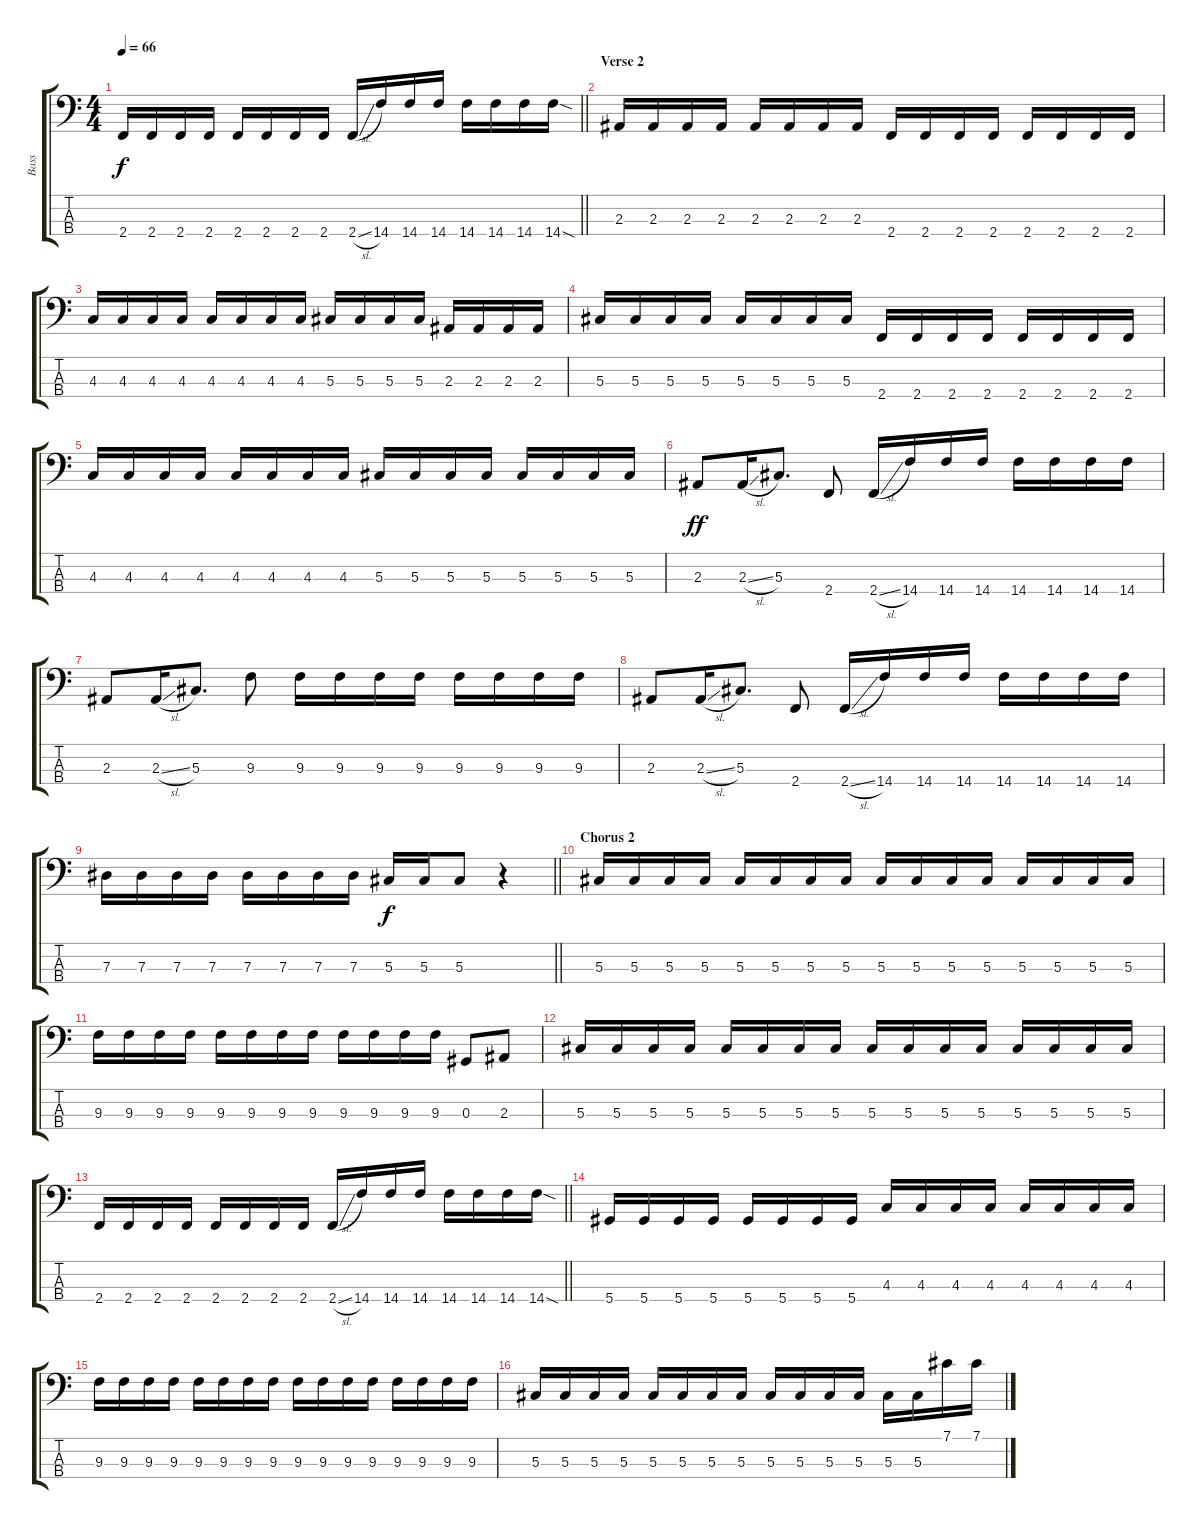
\track ("Bass" "Bass") {instrument electricbassfinger}
\staff {score tabs}
\tuning (Gb2 Db2 Ab1 Eb1) {hide}
\ts (4 4)
\tempo 66
\clef f4
\barLineRight lightlight
\ks c
2.4.16{dy f} 2.4.16 2.4.16 2.4.16 2.4.16 2.4.16 2.4.16 2.4.16 2.4{sl}.16 14.4.16 14.4.16 14.4.16 14.4.16 14.4.16 14.4.16 14.4{sod}.16 |
\section ("" "Verse 2")
2.3.16 2.3.16 2.3.16 2.3.16 2.3.16 2.3.16 2.3.16 2.3.16 2.4.16 2.4.16 2.4.16 2.4.16 2.4.16 2.4.16 2.4.16 2.4.16 |
4.3.16 4.3.16 4.3.16 4.3.16 4.3.16 4.3.16 4.3.16 4.3.16 5.3.16 5.3.16 5.3.16 5.3.16 2.3.16 2.3.16 2.3.16 2.3.16 |
5.3.16 5.3.16 5.3.16 5.3.16 5.3.16 5.3.16 5.3.16 5.3.16 2.4.16 2.4.16 2.4.16 2.4.16 2.4.16 2.4.16 2.4.16 2.4.16 |
4.3.16 4.3.16 4.3.16 4.3.16 4.3.16 4.3.16 4.3.16 4.3.16 5.3.16 5.3.16 5.3.16 5.3.16 5.3.16 5.3.16 5.3.16 5.3.16 |
2.3.8{dy ff} 2.3{sl}.16 5.3.8{d} 2.4.8 2.4{sl}.16 14.4.16 14.4.16 14.4.16 14.4.16 14.4.16 14.4.16 14.4.16 |
2.3.8 2.3{sl}.16 5.3.8{d} 9.3.8 9.3.16 9.3.16 9.3.16 9.3.16 9.3.16 9.3.16 9.3.16 9.3.16 |
2.3.8 2.3{sl}.16 5.3.8{d} 2.4.8 2.4{sl}.16 14.4.16 14.4.16 14.4.16 14.4.16 14.4.16 14.4.16 14.4.16 |
\barLineRight lightlight
7.3.16 7.3.16 7.3.16 7.3.16 7.3.16 7.3.16 7.3.16 7.3.16 5.3.16{dy f} 5.3.16 5.3.8 r.4 |
\section ("" "Chorus 2")
5.3.16 5.3.16 5.3.16 5.3.16 5.3.16 5.3.16 5.3.16 5.3.16 5.3.16 5.3.16 5.3.16 5.3.16 5.3.16 5.3.16 5.3.16 5.3.16 |
9.3.16 9.3.16 9.3.16 9.3.16 9.3.16 9.3.16 9.3.16 9.3.16 9.3.16 9.3.16 9.3.16 9.3.16 0.3.8 2.3.8 |
5.3.16 5.3.16 5.3.16 5.3.16 5.3.16 5.3.16 5.3.16 5.3.16 5.3.16 5.3.16 5.3.16 5.3.16 5.3.16 5.3.16 5.3.16 5.3.16 |
\barLineRight lightlight
2.4.16 2.4.16 2.4.16 2.4.16 2.4.16 2.4.16 2.4.16 2.4.16 2.4{sl}.16 14.4.16 14.4.16 14.4.16 14.4.16 14.4.16 14.4.16 14.4{sod}.16 |
5.4.16 5.4.16 5.4.16 5.4.16 5.4.16 5.4.16 5.4.16 5.4.16 4.3.16 4.3.16 4.3.16 4.3.16 4.3.16 4.3.16 4.3.16 4.3.16 |
9.3.16 9.3.16 9.3.16 9.3.16 9.3.16 9.3.16 9.3.16 9.3.16 9.3.16 9.3.16 9.3.16 9.3.16 9.3.16 9.3.16 9.3.16 9.3.16 |
5.3.16 5.3.16 5.3.16 5.3.16 5.3.16 5.3.16 5.3.16 5.3.16 5.3.16 5.3.16 5.3.16 5.3.16 5.3.16 5.3.16 7.1.16 7.1.16
